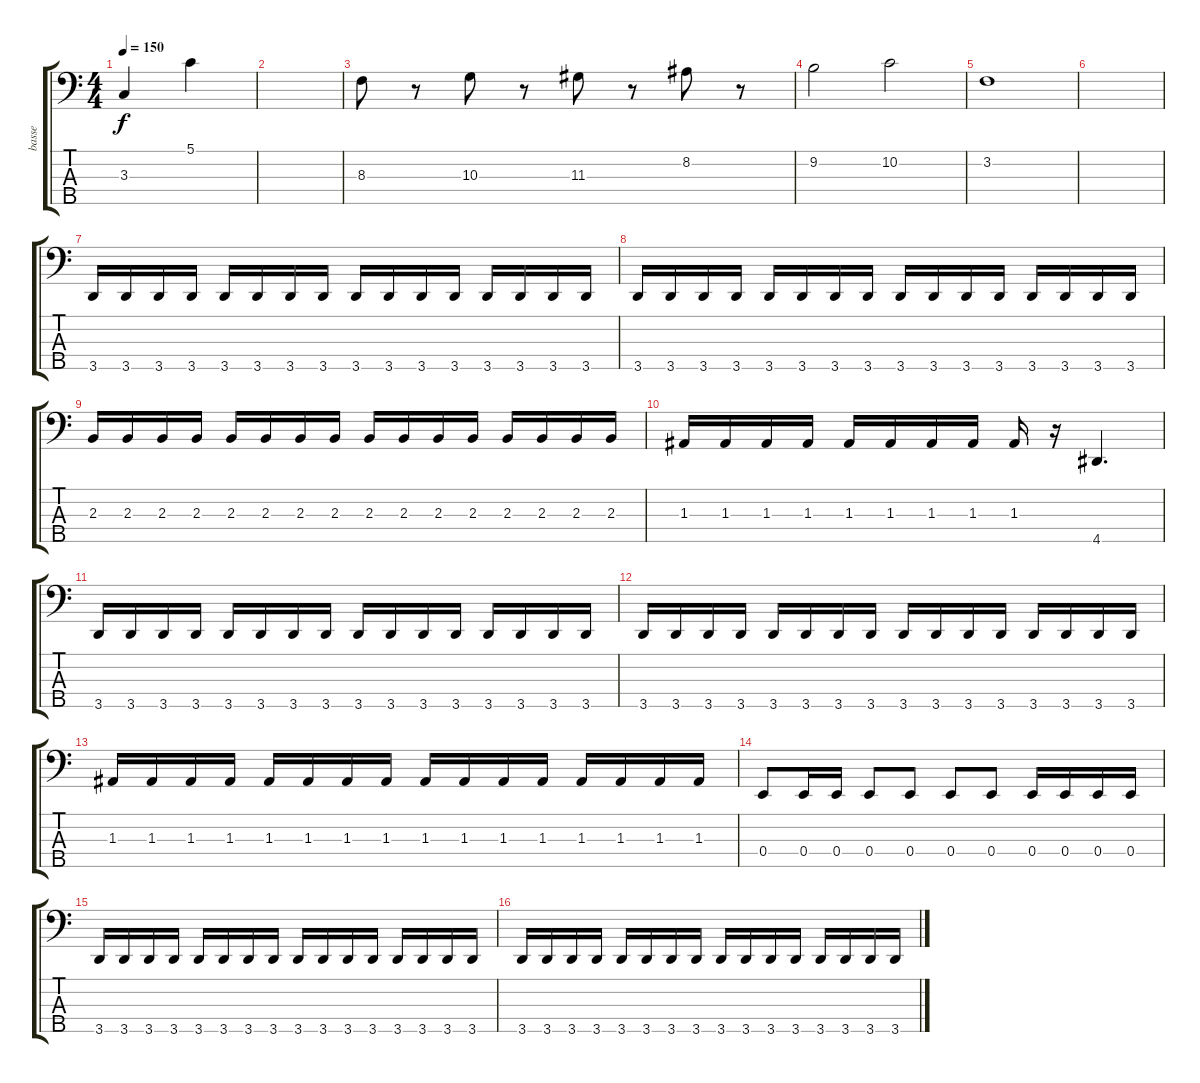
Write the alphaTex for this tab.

\track ("basse" "basse") {instrument electricbassfinger}
\staff {score tabs}
\tuning (G2 D2 A1 E1 B0) {hide}
\ts (4 4)
\tempo 150
\clef f4
\ks c
3.3.4{dy f} 5.1.4 |
|
8.3.8 r.8 10.3.8 r.8 11.3.8 r.8 8.2.8 r.8 |
9.2.2 10.2.2 |
3.2.1 |
|
3.5.16 3.5.16 3.5.16 3.5.16 3.5.16 3.5.16 3.5.16 3.5.16 3.5.16 3.5.16 3.5.16 3.5.16 3.5.16 3.5.16 3.5.16 3.5.16 |
3.5.16 3.5.16 3.5.16 3.5.16 3.5.16 3.5.16 3.5.16 3.5.16 3.5.16 3.5.16 3.5.16 3.5.16 3.5.16 3.5.16 3.5.16 3.5.16 |
2.3.16 2.3.16 2.3.16 2.3.16 2.3.16 2.3.16 2.3.16 2.3.16 2.3.16 2.3.16 2.3.16 2.3.16 2.3.16 2.3.16 2.3.16 2.3.16 |
1.3.16 1.3.16 1.3.16 1.3.16 1.3.16 1.3.16 1.3.16 1.3.16 1.3.16 r.16 4.5.4{d} |
3.5.16 3.5.16 3.5.16 3.5.16 3.5.16 3.5.16 3.5.16 3.5.16 3.5.16 3.5.16 3.5.16 3.5.16 3.5.16 3.5.16 3.5.16 3.5.16 |
3.5.16 3.5.16 3.5.16 3.5.16 3.5.16 3.5.16 3.5.16 3.5.16 3.5.16 3.5.16 3.5.16 3.5.16 3.5.16 3.5.16 3.5.16 3.5.16 |
1.3.16 1.3.16 1.3.16 1.3.16 1.3.16 1.3.16 1.3.16 1.3.16 1.3.16 1.3.16 1.3.16 1.3.16 1.3.16 1.3.16 1.3.16 1.3.16 |
0.4.8 0.4.16 0.4.16 0.4.8 0.4.8 0.4.8 0.4.8 0.4.16 0.4.16 0.4.16 0.4.16 |
3.5.16 3.5.16 3.5.16 3.5.16 3.5.16 3.5.16 3.5.16 3.5.16 3.5.16 3.5.16 3.5.16 3.5.16 3.5.16 3.5.16 3.5.16 3.5.16 |
3.5.16 3.5.16 3.5.16 3.5.16 3.5.16 3.5.16 3.5.16 3.5.16 3.5.16 3.5.16 3.5.16 3.5.16 3.5.16 3.5.16 3.5.16 3.5.16
